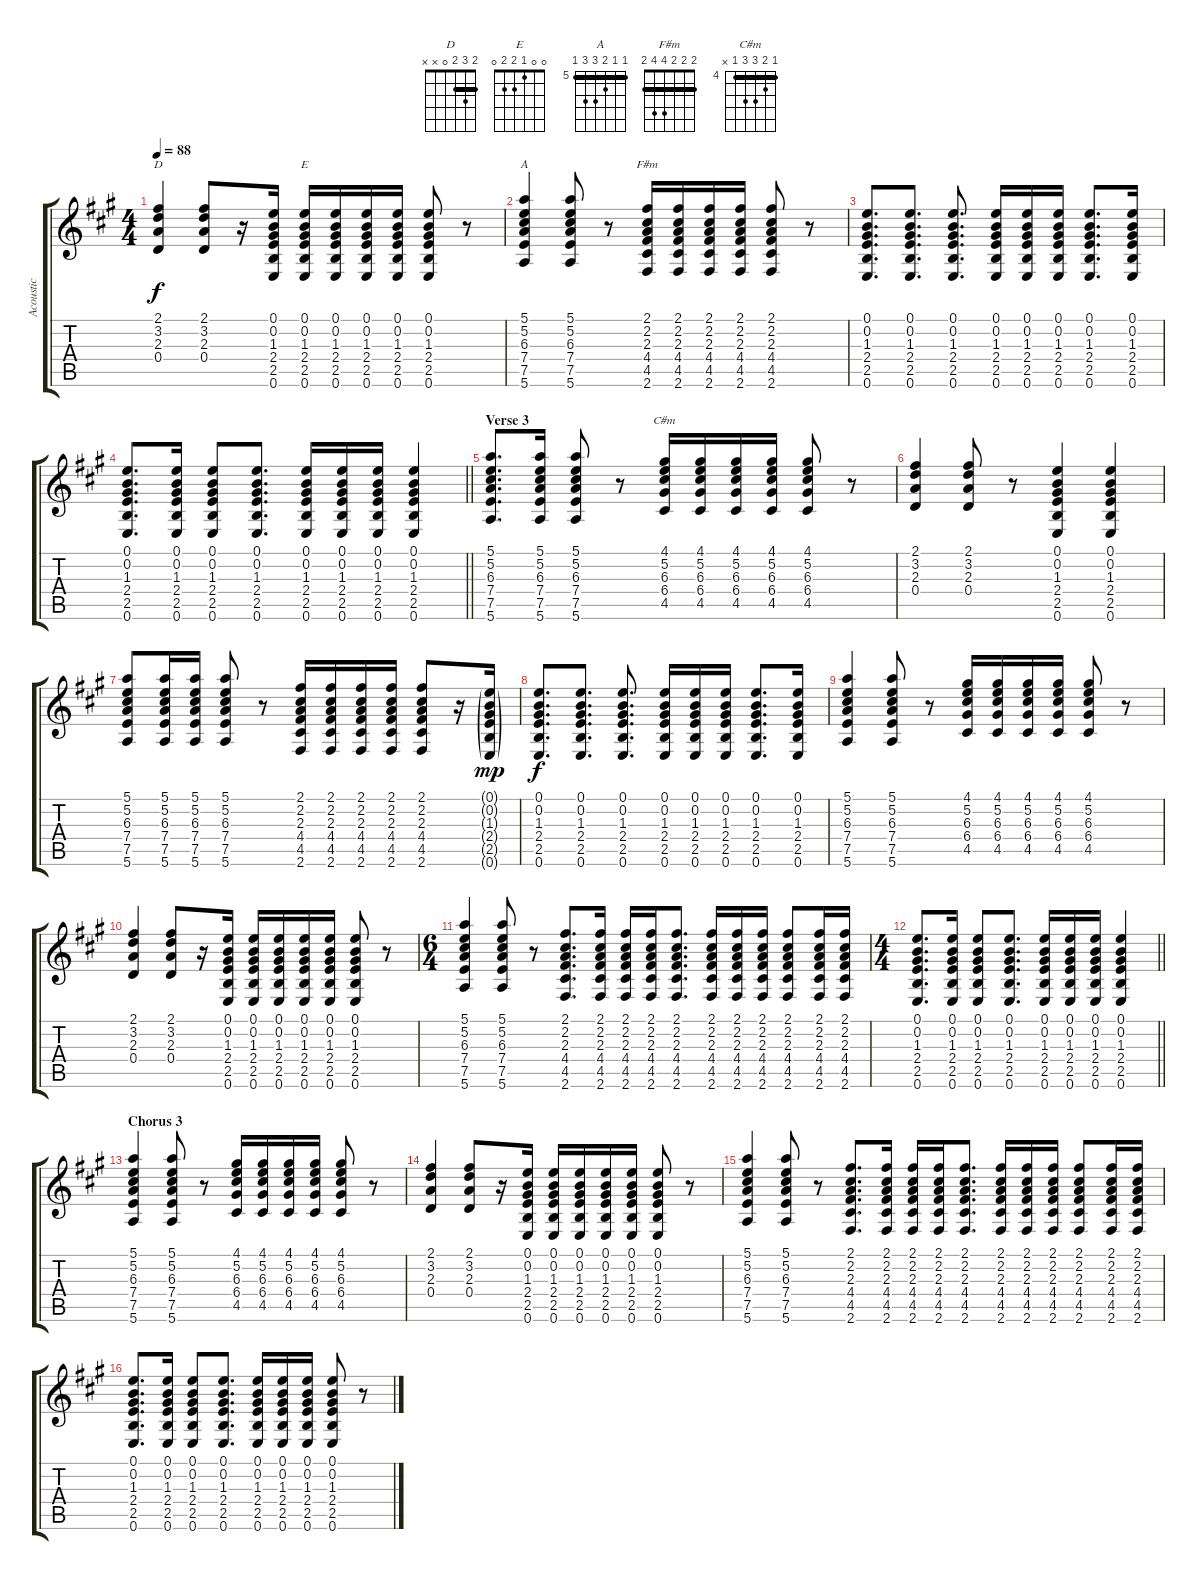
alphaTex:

\track ("Acoustic" "Acoustic") {instrument acousticguitarsteel}
\staff {score tabs}
\tuning (E4 B3 G3 D3 A2 E2) {hide}
\chord ("D" 2 3 2 0 x x) {barre 2}
\chord ("E" 0 0 1 2 2 0)
\chord ("A" 5 5 6 7 7 5) {firstfret 5 barre 5}
\chord ("F#m" 2 2 2 4 4 2) {barre 2}
\chord ("C#m" 4 5 6 6 4 x) {firstfret 4 barre 4}
\ts (4 4)
\tempo 88
\clef g2
\ks a
(2.1 3.2 2.3 0.4).4{ch "D" dy f} (2.1 3.2 2.3 0.4).8 r.16 (0.1 0.2 1.3 2.4 2.5 0.6).16 (0.1 0.2 1.3 2.4 2.5 0.6).16{ch "E"} (0.1 0.2 1.3 2.4 2.5 0.6).16 (0.1 0.2 1.3 2.4 2.5 0.6).16 (0.1 0.2 1.3 2.4 2.5 0.6).16 (0.1 0.2 1.3 2.4 2.5 0.6).8 r.8 |
(5.1 5.2 6.3 7.4 7.5 5.6).4{ch "A"} (5.1 5.2 6.3 7.4 7.5 5.6).8 r.8 (2.1 2.2 2.3 4.4 4.5 2.6).16{ch "F#m"} (2.1 2.2 2.3 4.4 4.5 2.6).16 (2.1 2.2 2.3 4.4 4.5 2.6).16 (2.1 2.2 2.3 4.4 4.5 2.6).16 (2.1 2.2 2.3 4.4 4.5 2.6).8 r.8 |
(0.1 0.2 1.3 2.4 2.5 0.6).8{d} (0.1 0.2 1.3 2.4 2.5 0.6).8{d} (0.1 0.2 1.3 2.4 2.5 0.6).8{d} (0.1 0.2 1.3 2.4 2.5 0.6).16 (0.1 0.2 1.3 2.4 2.5 0.6).16 (0.1 0.2 1.3 2.4 2.5 0.6).16 (0.1 0.2 1.3 2.4 2.5 0.6).8{d} (0.1 0.2 1.3 2.4 2.5 0.6).16 |
\barLineRight lightlight
(0.1 0.2 1.3 2.4 2.5 0.6).8{d} (0.1 0.2 1.3 2.4 2.5 0.6).16 (0.1 0.2 1.3 2.4 2.5 0.6).8 (0.1 0.2 1.3 2.4 2.5 0.6).8{d} (0.1 0.2 1.3 2.4 2.5 0.6).16 (0.1 0.2 1.3 2.4 2.5 0.6).16 (0.1 0.2 1.3 2.4 2.5 0.6).16 (0.1 0.2 1.3 2.4 2.5 0.6).4 |
\section ("" "Verse 3")
(5.1 5.2 6.3 7.4 7.5 5.6).8{d} (5.1 5.2 6.3 7.4 7.5 5.6).16 (5.1 5.2 6.3 7.4 7.5 5.6).8 r.8 (4.1 5.2 6.3 6.4 4.5).16{ch "C#m"} (4.1 5.2 6.3 6.4 4.5).16 (4.1 5.2 6.3 6.4 4.5).16 (4.1 5.2 6.3 6.4 4.5).16 (4.1 5.2 6.3 6.4 4.5).8 r.8 |
(2.1 3.2 2.3 0.4).4 (2.1 3.2 2.3 0.4).8 r.8 (0.1 0.2 1.3 2.4 2.5 0.6).4 (0.1 0.2 1.3 2.4 2.5 0.6).4 |
(5.1 5.2 6.3 7.4 7.5 5.6).8 (5.1 5.2 6.3 7.4 7.5 5.6).16 (5.1 5.2 6.3 7.4 7.5 5.6).16 (5.1 5.2 6.3 7.4 7.5 5.6).8 r.8 (2.1 2.2 2.3 4.4 4.5 2.6).16 (2.1 2.2 2.3 4.4 4.5 2.6).16 (2.1 2.2 2.3 4.4 4.5 2.6).16 (2.1 2.2 2.3 4.4 4.5 2.6).16 (2.1 2.2 2.3 4.4 4.5 2.6).8 r.16 (0.1{g} 0.2{g} 1.3{g} 2.4{g} 2.5{g} 0.6{g}).16{dy mp} |
(0.1 0.2 1.3 2.4 2.5 0.6).8{d dy f} (0.1 0.2 1.3 2.4 2.5 0.6).8{d} (0.1 0.2 1.3 2.4 2.5 0.6).8{d} (0.1 0.2 1.3 2.4 2.5 0.6).16 (0.1 0.2 1.3 2.4 2.5 0.6).16 (0.1 0.2 1.3 2.4 2.5 0.6).16 (0.1 0.2 1.3 2.4 2.5 0.6).8{d} (0.1 0.2 1.3 2.4 2.5 0.6).16 |
(5.1 5.2 6.3 7.4 7.5 5.6).4 (5.1 5.2 6.3 7.4 7.5 5.6).8 r.8 (4.1 5.2 6.3 6.4 4.5).16 (4.1 5.2 6.3 6.4 4.5).16 (4.1 5.2 6.3 6.4 4.5).16 (4.1 5.2 6.3 6.4 4.5).16 (4.1 5.2 6.3 6.4 4.5).8 r.8 |
(2.1 3.2 2.3 0.4).4 (2.1 3.2 2.3 0.4).8 r.16 (0.1 0.2 1.3 2.4 2.5 0.6).16 (0.1 0.2 1.3 2.4 2.5 0.6).16 (0.1 0.2 1.3 2.4 2.5 0.6).16 (0.1 0.2 1.3 2.4 2.5 0.6).16 (0.1 0.2 1.3 2.4 2.5 0.6).16 (0.1 0.2 1.3 2.4 2.5 0.6).8 r.8 |
\ts (6 4)
(5.1 5.2 6.3 7.4 7.5 5.6).4 (5.1 5.2 6.3 7.4 7.5 5.6).8 r.8 (2.1 2.2 2.3 4.4 4.5 2.6).8{d} (2.1 2.2 2.3 4.4 4.5 2.6).16 (2.1 2.2 2.3 4.4 4.5 2.6).16 (2.1 2.2 2.3 4.4 4.5 2.6).16 (2.1 2.2 2.3 4.4 4.5 2.6).8{d} (2.1 2.2 2.3 4.4 4.5 2.6).16 (2.1 2.2 2.3 4.4 4.5 2.6).16 (2.1 2.2 2.3 4.4 4.5 2.6).16 (2.1 2.2 2.3 4.4 4.5 2.6).8 (2.1 2.2 2.3 4.4 4.5 2.6).16 (2.1 2.2 2.3 4.4 4.5 2.6).16 |
\ts (4 4)
\barLineRight lightlight
(0.1 0.2 1.3 2.4 2.5 0.6).8{d} (0.1 0.2 1.3 2.4 2.5 0.6).16 (0.1 0.2 1.3 2.4 2.5 0.6).8 (0.1 0.2 1.3 2.4 2.5 0.6).8{d} (0.1 0.2 1.3 2.4 2.5 0.6).16 (0.1 0.2 1.3 2.4 2.5 0.6).16 (0.1 0.2 1.3 2.4 2.5 0.6).16 (0.1 0.2 1.3 2.4 2.5 0.6).4 |
\section ("" "Chorus 3")
(5.1 5.2 6.3 7.4 7.5 5.6).4 (5.1 5.2 6.3 7.4 7.5 5.6).8 r.8 (4.1 5.2 6.3 6.4 4.5).16 (4.1 5.2 6.3 6.4 4.5).16 (4.1 5.2 6.3 6.4 4.5).16 (4.1 5.2 6.3 6.4 4.5).16 (4.1 5.2 6.3 6.4 4.5).8 r.8 |
(2.1 3.2 2.3 0.4).4 (2.1 3.2 2.3 0.4).8 r.16 (0.1 0.2 1.3 2.4 2.5 0.6).16 (0.1 0.2 1.3 2.4 2.5 0.6).16 (0.1 0.2 1.3 2.4 2.5 0.6).16 (0.1 0.2 1.3 2.4 2.5 0.6).16 (0.1 0.2 1.3 2.4 2.5 0.6).16 (0.1 0.2 1.3 2.4 2.5 0.6).8 r.8 |
(5.1 5.2 6.3 7.4 7.5 5.6).4 (5.1 5.2 6.3 7.4 7.5 5.6).8 r.8 (2.1 2.2 2.3 4.4 4.5 2.6).8{d} (2.1 2.2 2.3 4.4 4.5 2.6).16 (2.1 2.2 2.3 4.4 4.5 2.6).16 (2.1 2.2 2.3 4.4 4.5 2.6).16 (2.1 2.2 2.3 4.4 4.5 2.6).8{d} (2.1 2.2 2.3 4.4 4.5 2.6).16 (2.1 2.2 2.3 4.4 4.5 2.6).16 (2.1 2.2 2.3 4.4 4.5 2.6).16 (2.1 2.2 2.3 4.4 4.5 2.6).8 (2.1 2.2 2.3 4.4 4.5 2.6).16 (2.1 2.2 2.3 4.4 4.5 2.6).16 |
(0.1 0.2 1.3 2.4 2.5 0.6).8{d} (0.1 0.2 1.3 2.4 2.5 0.6).16 (0.1 0.2 1.3 2.4 2.5 0.6).8 (0.1 0.2 1.3 2.4 2.5 0.6).8{d} (0.1 0.2 1.3 2.4 2.5 0.6).16 (0.1 0.2 1.3 2.4 2.5 0.6).16 (0.1 0.2 1.3 2.4 2.5 0.6).16 (0.1 0.2 1.3 2.4 2.5 0.6).8 r.8
